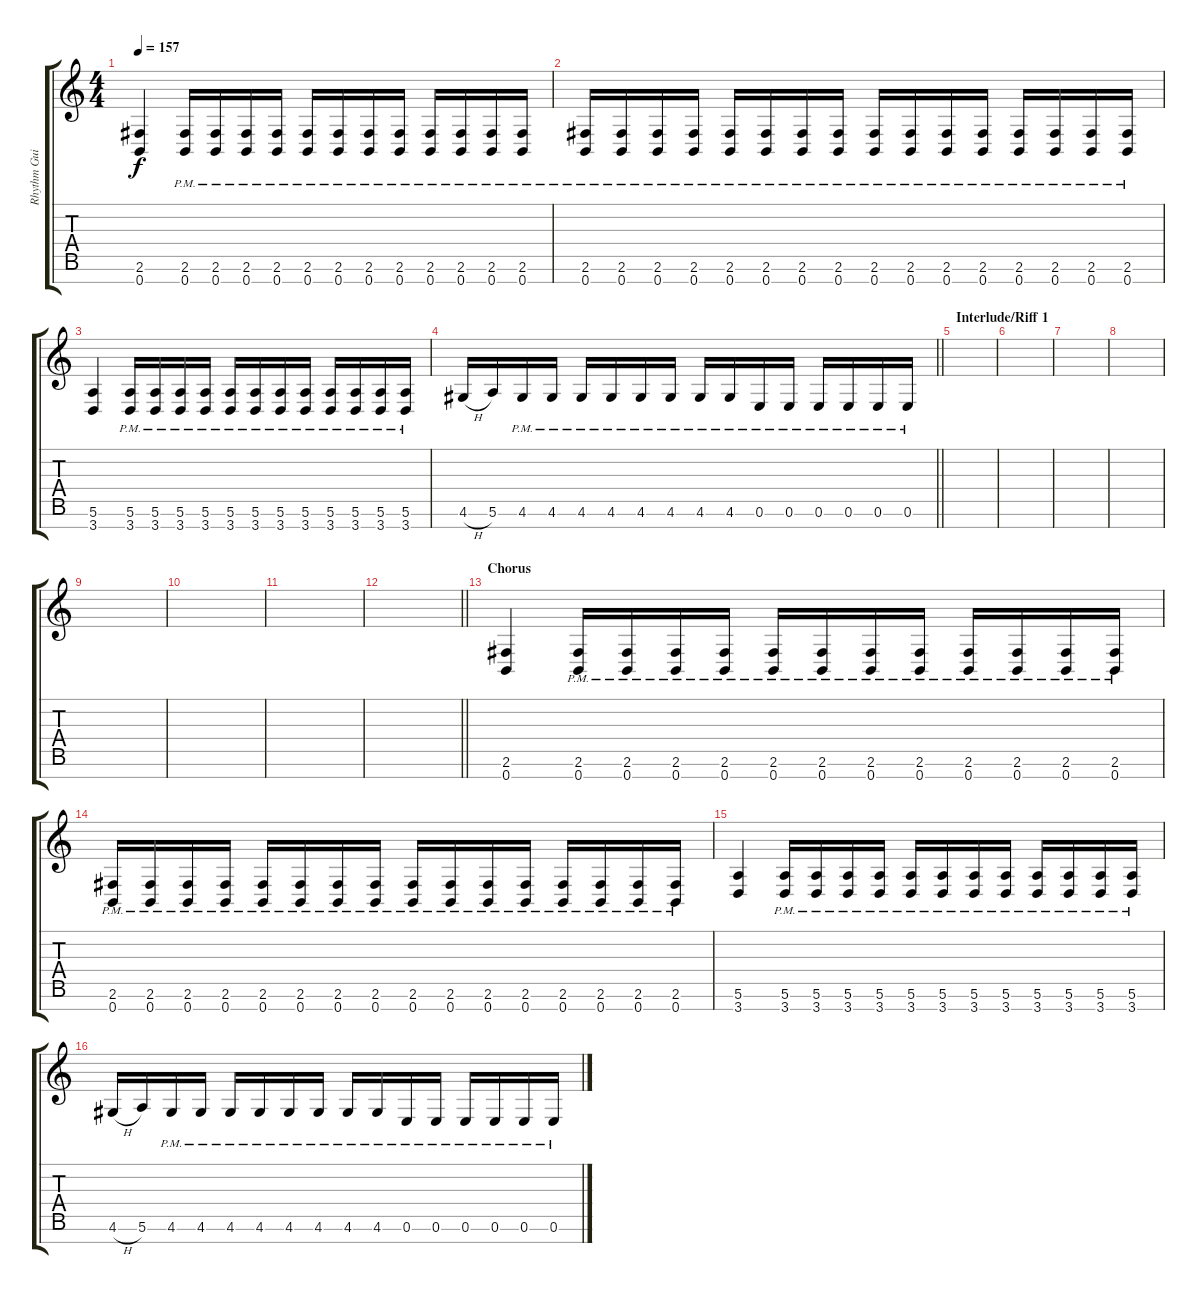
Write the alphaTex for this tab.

\track ("Rhythm Guitar 1" "Rhythm Gui") {instrument distortionguitar}
\staff {score tabs}
\tuning (E4 B3 G3 D3 A2 E2 B1) {hide}
\ts (4 4)
\tempo 157
\clef g2
\ks c
(2.6 0.7).4{dy f} (2.6{pm} 0.7{pm}).16 (2.6{pm} 0.7{pm}).16 (2.6{pm} 0.7{pm}).16 (2.6{pm} 0.7{pm}).16 (2.6{pm} 0.7{pm}).16 (2.6{pm} 0.7{pm}).16 (2.6{pm} 0.7{pm}).16 (2.6{pm} 0.7{pm}).16 (2.6{pm} 0.7{pm}).16 (2.6{pm} 0.7{pm}).16 (2.6{pm} 0.7{pm}).16 (2.6{pm} 0.7{pm}).16 |
(2.6{pm} 0.7{pm}).16 (2.6{pm} 0.7{pm}).16 (2.6{pm} 0.7{pm}).16 (2.6{pm} 0.7{pm}).16 (2.6{pm} 0.7{pm}).16 (2.6{pm} 0.7{pm}).16 (2.6{pm} 0.7{pm}).16 (2.6{pm} 0.7{pm}).16 (2.6{pm} 0.7{pm}).16 (2.6{pm} 0.7{pm}).16 (2.6{pm} 0.7{pm}).16 (2.6{pm} 0.7{pm}).16 (2.6{pm} 0.7{pm}).16 (2.6{pm} 0.7{pm}).16 (2.6{pm} 0.7{pm}).16 (2.6{pm} 0.7{pm}).16 |
(5.6 3.7).4 (5.6{pm} 3.7{pm}).16 (5.6{pm} 3.7{pm}).16 (5.6{pm} 3.7{pm}).16 (5.6{pm} 3.7{pm}).16 (5.6{pm} 3.7{pm}).16 (5.6{pm} 3.7{pm}).16 (5.6{pm} 3.7{pm}).16 (5.6{pm} 3.7{pm}).16 (5.6{pm} 3.7{pm}).16 (5.6{pm} 3.7{pm}).16 (5.6{pm} 3.7{pm}).16 (5.6{pm} 3.7{pm}).16 |
\barLineRight lightlight
4.6{h}.16 5.6.16 4.6{pm}.16 4.6{pm}.16 4.6{pm}.16 4.6{pm}.16 4.6{pm}.16 4.6{pm}.16 4.6{pm}.16 4.6{pm}.16 0.6{pm}.16 0.6{pm}.16 0.6{pm}.16 0.6{pm}.16 0.6{pm}.16 0.6{pm}.16 |
\section ("" "Interlude/Riff 1")
|
|
|
|
|
|
|
\barLineRight lightlight
|
\section ("" "Chorus")
(2.6 0.7).4 (2.6{pm} 0.7{pm}).16 (2.6{pm} 0.7{pm}).16 (2.6{pm} 0.7{pm}).16 (2.6{pm} 0.7{pm}).16 (2.6{pm} 0.7{pm}).16 (2.6{pm} 0.7{pm}).16 (2.6{pm} 0.7{pm}).16 (2.6{pm} 0.7{pm}).16 (2.6{pm} 0.7{pm}).16 (2.6{pm} 0.7{pm}).16 (2.6{pm} 0.7{pm}).16 (2.6{pm} 0.7{pm}).16 |
(2.6{pm} 0.7{pm}).16 (2.6{pm} 0.7{pm}).16 (2.6{pm} 0.7{pm}).16 (2.6{pm} 0.7{pm}).16 (2.6{pm} 0.7{pm}).16 (2.6{pm} 0.7{pm}).16 (2.6{pm} 0.7{pm}).16 (2.6{pm} 0.7{pm}).16 (2.6{pm} 0.7{pm}).16 (2.6{pm} 0.7{pm}).16 (2.6{pm} 0.7{pm}).16 (2.6{pm} 0.7{pm}).16 (2.6{pm} 0.7{pm}).16 (2.6{pm} 0.7{pm}).16 (2.6{pm} 0.7{pm}).16 (2.6{pm} 0.7{pm}).16 |
(5.6 3.7).4 (5.6{pm} 3.7{pm}).16 (5.6{pm} 3.7{pm}).16 (5.6{pm} 3.7{pm}).16 (5.6{pm} 3.7{pm}).16 (5.6{pm} 3.7{pm}).16 (5.6{pm} 3.7{pm}).16 (5.6{pm} 3.7{pm}).16 (5.6{pm} 3.7{pm}).16 (5.6{pm} 3.7{pm}).16 (5.6{pm} 3.7{pm}).16 (5.6{pm} 3.7{pm}).16 (5.6{pm} 3.7{pm}).16 |
4.6{h}.16 5.6.16 4.6{pm}.16 4.6{pm}.16 4.6{pm}.16 4.6{pm}.16 4.6{pm}.16 4.6{pm}.16 4.6{pm}.16 4.6{pm}.16 0.6{pm}.16 0.6{pm}.16 0.6{pm}.16 0.6{pm}.16 0.6{pm}.16 0.6{pm}.16
